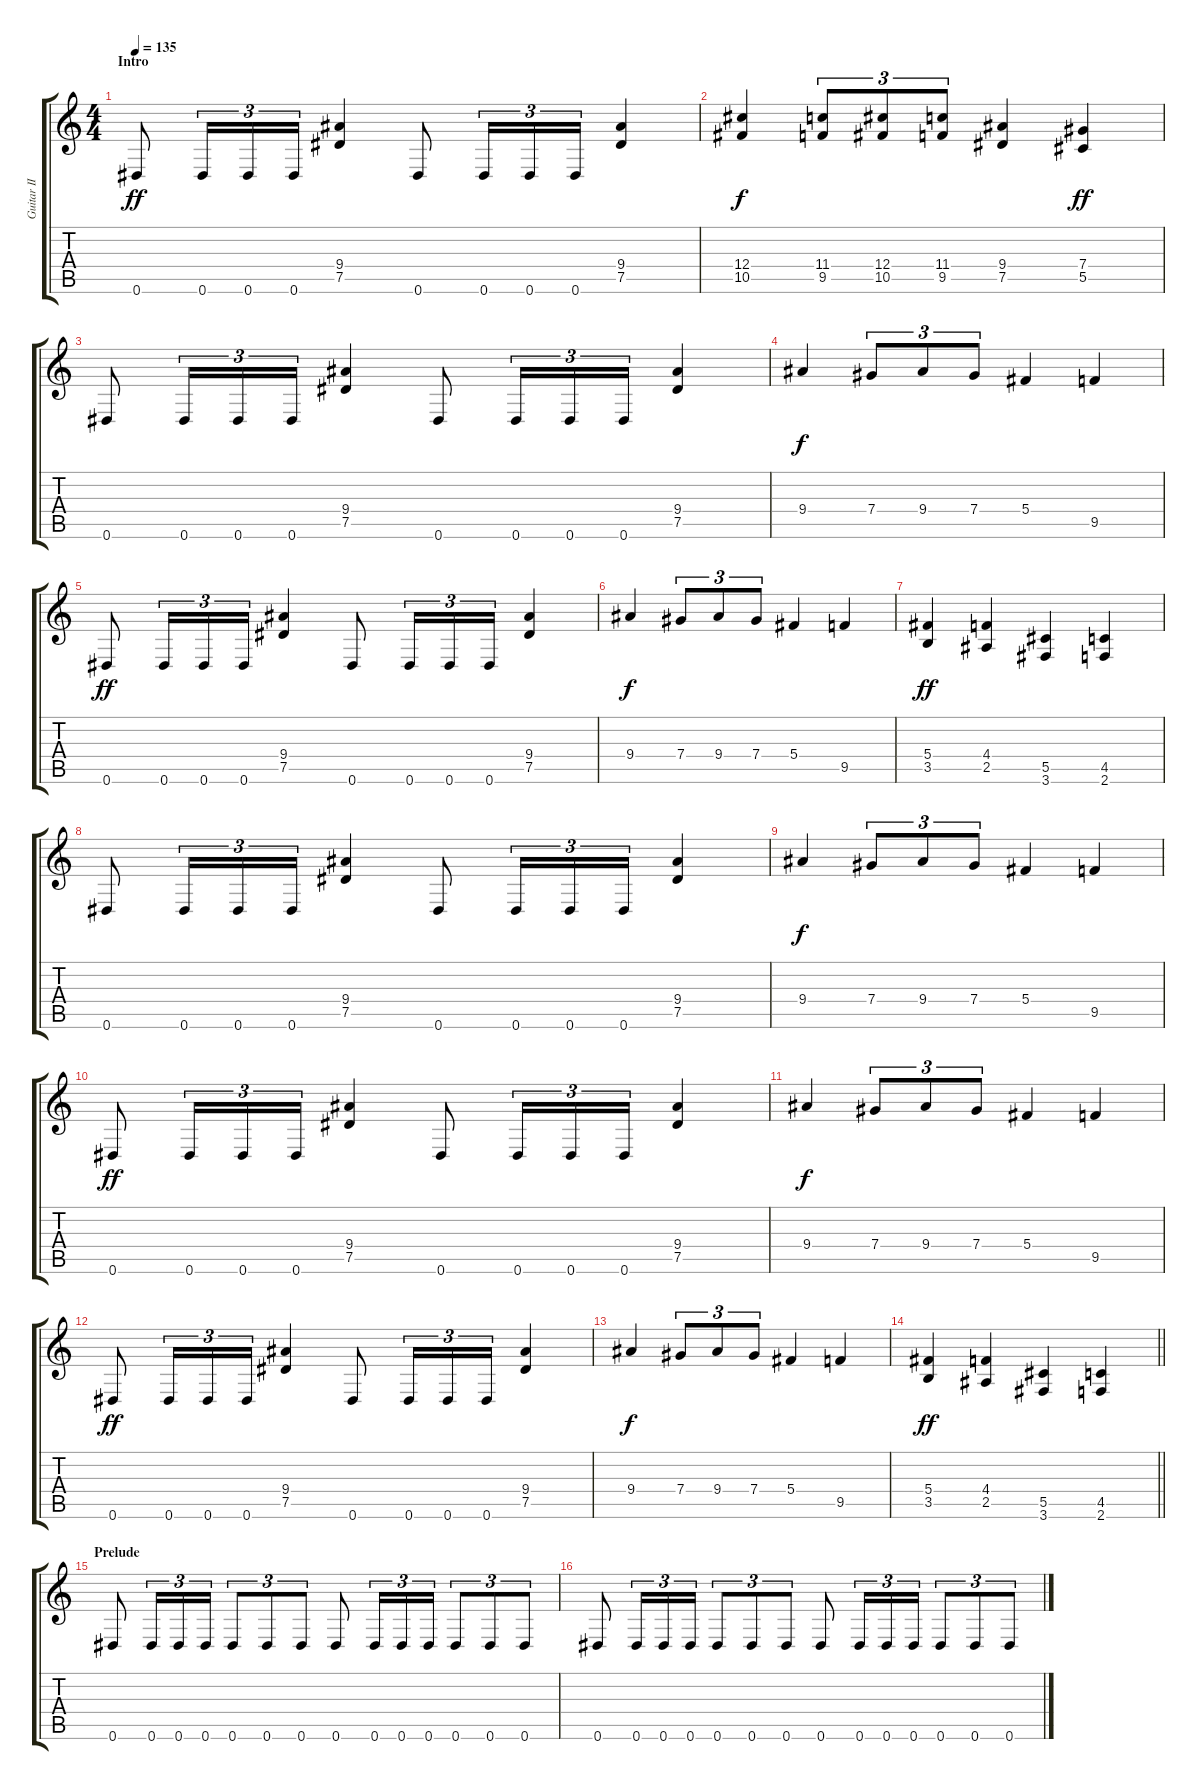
\track ("Guitar II" "Guitar II") {instrument distortionguitar}
\staff {score tabs}
\tuning (Eb4 Bb3 Gb3 Db3 Ab2 Eb2) {hide}
\ts (4 4)
\section ("" "Intro")
\tempo 135
\clef g2
\ks c
0.6.8{dy ff instrument distortionguitar} 0.6.16{tu (3 2)} 0.6.16{tu (3 2)} 0.6.16{tu (3 2)} (9.4 7.5).4 0.6.8 0.6.16{tu (3 2)} 0.6.16{tu (3 2)} 0.6.16{tu (3 2)} (9.4 7.5).4 |
(12.4 10.5).4{dy f} (11.4 9.5).8{tu (3 2)} (12.4 10.5).8{tu (3 2)} (11.4 9.5).8{tu (3 2)} (9.4 7.5).4 (7.4 5.5).4{dy ff} |
0.6.8 0.6.16{tu (3 2)} 0.6.16{tu (3 2)} 0.6.16{tu (3 2)} (9.4 7.5).4 0.6.8 0.6.16{tu (3 2)} 0.6.16{tu (3 2)} 0.6.16{tu (3 2)} (9.4 7.5).4 |
9.4.4{dy f} 7.4.8{tu (3 2)} 9.4.8{tu (3 2)} 7.4.8{tu (3 2)} 5.4.4 9.5.4 |
0.6.8{dy ff} 0.6.16{tu (3 2)} 0.6.16{tu (3 2)} 0.6.16{tu (3 2)} (9.4 7.5).4 0.6.8 0.6.16{tu (3 2)} 0.6.16{tu (3 2)} 0.6.16{tu (3 2)} (9.4 7.5).4 |
9.4.4{dy f} 7.4.8{tu (3 2)} 9.4.8{tu (3 2)} 7.4.8{tu (3 2)} 5.4.4 9.5.4 |
(5.4 3.5).4{dy ff} (4.4 2.5).4 (5.5 3.6).4 (4.5 2.6).4 |
0.6.8 0.6.16{tu (3 2)} 0.6.16{tu (3 2)} 0.6.16{tu (3 2)} (9.4 7.5).4 0.6.8 0.6.16{tu (3 2)} 0.6.16{tu (3 2)} 0.6.16{tu (3 2)} (9.4 7.5).4 |
9.4.4{dy f} 7.4.8{tu (3 2)} 9.4.8{tu (3 2)} 7.4.8{tu (3 2)} 5.4.4 9.5.4 |
0.6.8{dy ff} 0.6.16{tu (3 2)} 0.6.16{tu (3 2)} 0.6.16{tu (3 2)} (9.4 7.5).4 0.6.8 0.6.16{tu (3 2)} 0.6.16{tu (3 2)} 0.6.16{tu (3 2)} (9.4 7.5).4 |
9.4.4{dy f} 7.4.8{tu (3 2)} 9.4.8{tu (3 2)} 7.4.8{tu (3 2)} 5.4.4 9.5.4 |
0.6.8{dy ff} 0.6.16{tu (3 2)} 0.6.16{tu (3 2)} 0.6.16{tu (3 2)} (9.4 7.5).4 0.6.8 0.6.16{tu (3 2)} 0.6.16{tu (3 2)} 0.6.16{tu (3 2)} (9.4 7.5).4 |
9.4.4{dy f} 7.4.8{tu (3 2)} 9.4.8{tu (3 2)} 7.4.8{tu (3 2)} 5.4.4 9.5.4 |
\barLineRight lightlight
(5.4 3.5).4{dy ff} (4.4 2.5).4 (5.5 3.6).4 (4.5 2.6).4 |
\section ("" "Prelude")
0.6.8 0.6.16{tu (3 2)} 0.6.16{tu (3 2)} 0.6.16{tu (3 2)} 0.6.8{tu (3 2)} 0.6.8{tu (3 2)} 0.6.8{tu (3 2)} 0.6.8 0.6.16{tu (3 2)} 0.6.16{tu (3 2)} 0.6.16{tu (3 2)} 0.6.8{tu (3 2)} 0.6.8{tu (3 2)} 0.6.8{tu (3 2)} |
0.6.8 0.6.16{tu (3 2)} 0.6.16{tu (3 2)} 0.6.16{tu (3 2)} 0.6.8{tu (3 2)} 0.6.8{tu (3 2)} 0.6.8{tu (3 2)} 0.6.8 0.6.16{tu (3 2)} 0.6.16{tu (3 2)} 0.6.16{tu (3 2)} 0.6.8{tu (3 2)} 0.6.8{tu (3 2)} 0.6.8{tu (3 2)}
